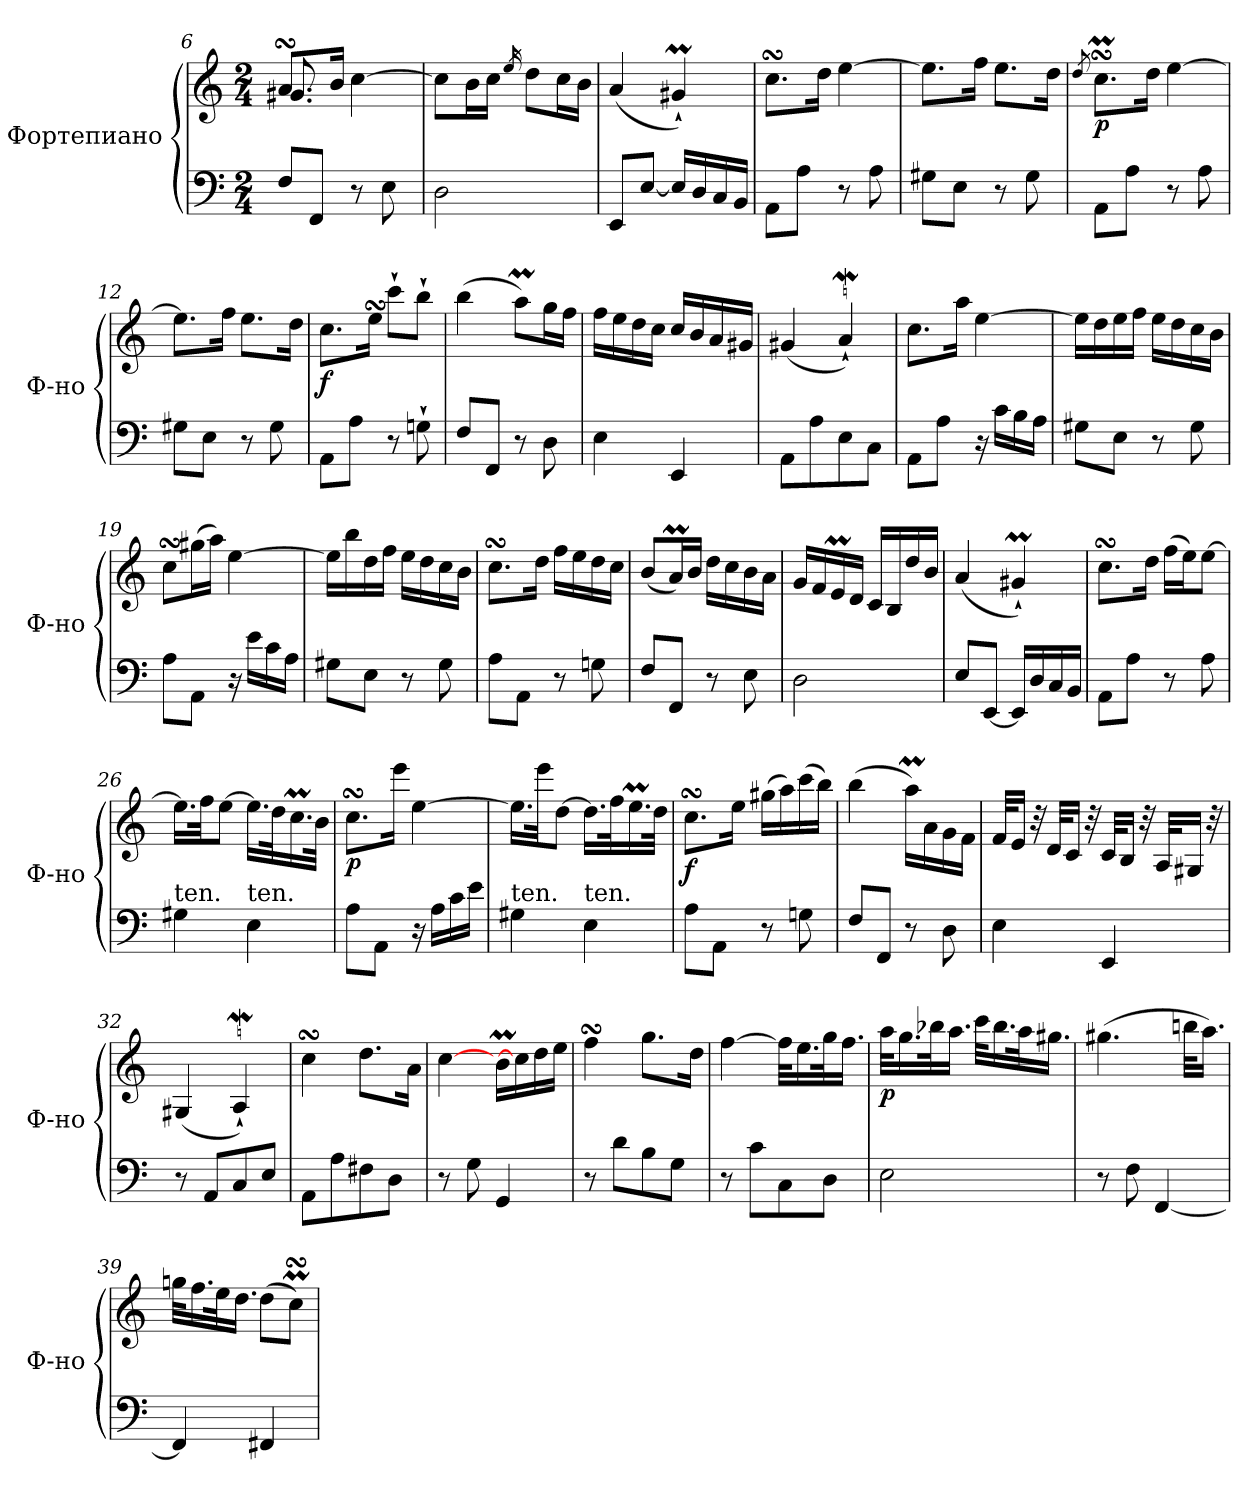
**kern	**kern	**dynam
*part1	*part1	*part1
*staff2	*staff1	*staff1/2
*I"Фортепиано	*	*
*I'Ф-но	*	*
*clefF4	*clefG2	*
*k[]	*k[]	*
*M2/4	*M2/4	*
=6	=6	=6
*	*^	*
8F/L	8.asSSS/L	8.g#X/	.
8FF/J	.	.	.
.	16b/Jk	4ryy	.
8r	[4cc\	.	.
8E\	.	.	.
.	.	16ryy	.
*	*v	*v	*
!!LO:LB:g=z
=7	=7	=7
2D\	8cc\L]	.
.	16b\L	.
.	16cc\JJ	.
.	16qee/	.
.	8dd\L	.
.	16cc\L	.
.	16b\JJ	.
=8	=8	=8
8EE/L	(<4a/	.
[8E/J	.	.
16E/LL]	4g#Xm`</)	.
16D/	.	.
16C/	.	.
16BB/JJ	.	.
=9	=9	=9
8AA\L	8.ccsSSs\L	.
8A\J	.	.
.	16dd\Jk	.
8r	[4ee\	.
8A\	.	.
=10	=10	=10
8G#X\L	8.ee\L]	.
8E\J	.	.
.	16ff\Jk	.
8r	8.ee\L	.
8G#\	.	.
.	16dd\Jk	.
=11	=11	=11
.	8qdd/	.
!	!	!LO:DY:b
8AA\L	8.ccMsSSs\L	p
8A\J	.	.
.	16dd\Jk	.
8r	[4ee\	.
8A\	.	.
=12	=12	=12
8G#X\L	8.ee\L]	.
8E\J	.	.
.	16ff\Jk	.
8r	8.ee\L	.
8G#\	.	.
.	16dd\Jk	.
!!LO:PB:g=z
=13	=13	=13
!	!	!LO:DY:b
8AA\L	8.cc\L	f
8A\J	.	.
.	16eesSsS\Jk	.
8r	8ccc`\L	.
8Gn`\	8bb`\J	.
=14	=14	=14
8F/L	(>4bb\	.
8FF/J	.	.
8r	8aaM\L)	.
8D\	16gg\L	.
.	16ff\JJ	.
=15	=15	=15
4E\	16ff\LL	.
.	16ee\	.
.	16dd\	.
.	16cc\JJ	.
4EE/	16cc/LL	.
.	16b/	.
.	16a/	.
.	16g#X/JJ	.
=16	=16	=16
8AA\L	(<4g#X/	.
8A\	.	.
8E\	4aW`</)	.
8C\J	.	.
=17	=17	=17
8AA\L	8.cc\L	.
8A\J	.	.
.	16aa\Jk	.
16r	[4ee\	.
16c\LL	.	.
16B\	.	.
16A\JJ	.	.
=18	=18	=18
8G#X\L	16ee\LL]	.
.	16dd\	.
8E\J	16ee\	.
.	16ff\JJ	.
8r	16ee\LL	.
.	16dd\	.
8G#\	16cc\	.
.	16b\JJ	.
!!LO:LB:g=z
=19	=19	=19
8A\L	8ccsSSs\L	.
8AA\J	(>16gg#X\L	.
.	16aa\JJ)	.
16r	[4ee\	.
16e\LL	.	.
16c\	.	.
16A\JJ	.	.
=20	=20	=20
8G#X\L	16ee\LL]	.
.	16bb\	.
8E\J	16dd\	.
.	16ff\JJ	.
8r	16ee\LL	.
.	16dd\	.
8G#\	16cc\	.
.	16b\JJ	.
=21	=21	=21
8A\L	8.ccsSSs\L	.
8AA\J	.	.
.	16dd\Jk	.
8r	16ff\LL	.
.	16ee\	.
8Gn\	16dd\	.
.	16cc\JJ	.
=22	=22	=22
8F/L	(<8b/L	.
8FF/J	16aM/L)	.
.	16b/JJ	.
8r	16dd\LL	.
.	16cc\	.
8E\	16b\	.
.	16a\JJ	.
=23	=23	=23
2D\	16g/LL	.
.	16f/	.
.	16em/	.
.	16d/JJ	.
.	16c/LL	.
.	16B/	.
.	16dd/	.
.	16b/JJ	.
!!LO:LB:g=z
=24	=24	=24
8E/L	(<4a/	.
[8EE/J	.	.
16EE/LL]	4g#Xm`</)	.
16D/	.	.
16C/	.	.
16BB/JJ	.	.
=25	=25	=25
8AA\L	8.ccsSSs\L	.
8A\J	.	.
.	16dd\Jk	.
8r	(>16ff\LL	.
.	16ee\J)	.
8A\	[8ee\J	.
=26	=26	=26
!LO:TX:a:t=ten.	!	!
4G#X\	16.ee\LL]	.
.	32ff\JK	.
.	[8ee\J	.
!LO:TX:a:t=ten.	!	!
4E\	16.ee\LL]	.
.	32dd\K	.
.	16.ccM\	.
.	32b\JJk	.
=27	=27	=27
!	!	!LO:DY:b
8A\L	8.ccsSSs\L	p
8AA\J	.	.
.	16eee\Jk	.
16r	[4ee\	.
16A\LL	.	.
16c\	.	.
16e\JJ	.	.
=28	=28	=28
!LO:TX:a:t=ten.	!	!
4G#X\	16.ee\LL]	.
.	32eee\JK	.
.	[8dd\J	.
!LO:TX:a:t=ten.	!	!
4E\	16.dd\LL]	.
.	32ff\K	.
.	16.eem\	.
.	32dd\JJk	.
!!LO:LB:g=z
=29	=29	=29
!	!	!LO:DY:b
8A\L	8.ccsSSs\L	f
8AA\J	.	.
.	16ee\Jk	.
8r	(>16gg#X\LL	.
.	16aa\)	.
8Gn\	(>16ccc\	.
.	16bb\JJ)	.
=30	=30	=30
8F/L	(>4bb\	.
8FF/J	.	.
8r	16aaM\LL)	.
.	16a\	.
8D\	16g\	.
.	16f\JJ	.
=31	=31	=31
4E\	32f/KLL	.
.	16e/JJ	.
.	32r	.
.	32d/KLL	.
.	16c/JJ	.
.	32r	.
4EE/	32c/KLL	.
.	16B/JJ	.
.	32r	.
.	32A/KLL	.
.	16G#X/JJ	.
.	32r	.
=32	=32	=32
8r	(<4G#X/	.
8AA/L	.	.
8C/	4AW`</)	.
8E/J	.	.
=33	=33	=33
8AA\L	4ccsSSs\	.
8A\	.	.
8F#X\	8.dd\L	.
8D\J	.	.
.	16a\Jk	.
!!LO:LB:g=z
=34	=34	=34
8r	[4cc\	.
8G\	.	.
4GG/	16bm\LL	.
.	16cc\]	.
.	16dd\	.
.	16ee\JJ	.
=35	=35	=35
8r	4ffsSSs\	.
8d\L	.	.
8B\	8.gg\L	.
8G\J	.	.
.	16dd\Jk	.
=36	=36	=36
8r	[4ff\	.
8c\L	.	.
8C\	32ff\KLL]	.
.	16.ee\	.
8D\J	32gg\K	.
.	16.ff\JJ	.
=37	=37	=37
!	!	!LO:DY:b
2E\	32aa\KLL	p
.	16.gg\	.
.	32bb-X\K	.
.	16.aa\JJ	.
.	32ccc\KLL	.
.	16.bb-\	.
.	32aa\K	.
.	16.gg#X\JJ	.
=38	=38	=38
8r	(>4.gg#X\	.
8F\	.	.
[4FF/	.	.
.	32bbn\KLL	.
.	16.aa\JJ)	.
!!LO:LB:g=z
=39	=39	=39
4FF/]	32ggn\KLL	.
.	16.ff\	.
.	32ee\K	.
.	16.dd\JJ	.
4FF#X/	(>8dd\L	.
.	8ccMsSSs\J)	.
=	=	=
*-	*-	*-
